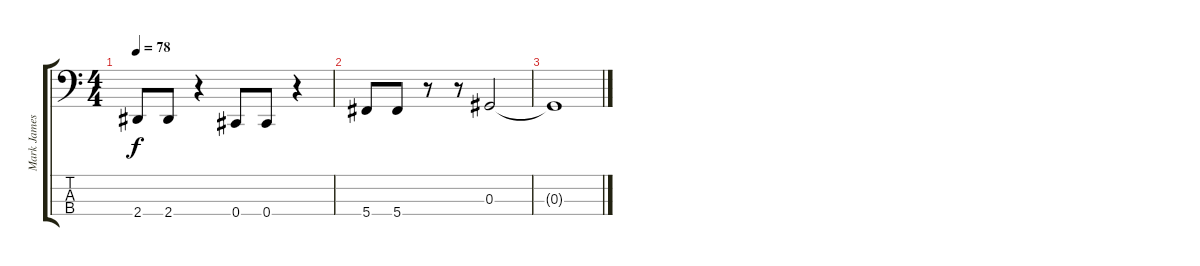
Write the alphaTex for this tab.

\track ("Mark James" "Mark James") {instrument electricbassfinger}
\staff {score tabs}
\tuning (Gb2 Db2 Ab1 Db1) {hide}
\ts (4 4)
\tempo 78
\clef f4
\ks c
2.4.8{dy f} 2.4.8 r.4 0.4.8 0.4.8 r.4 |
5.4.8 5.4.8 r.8 r.8 0.3.2 |
0.3{t}.1
